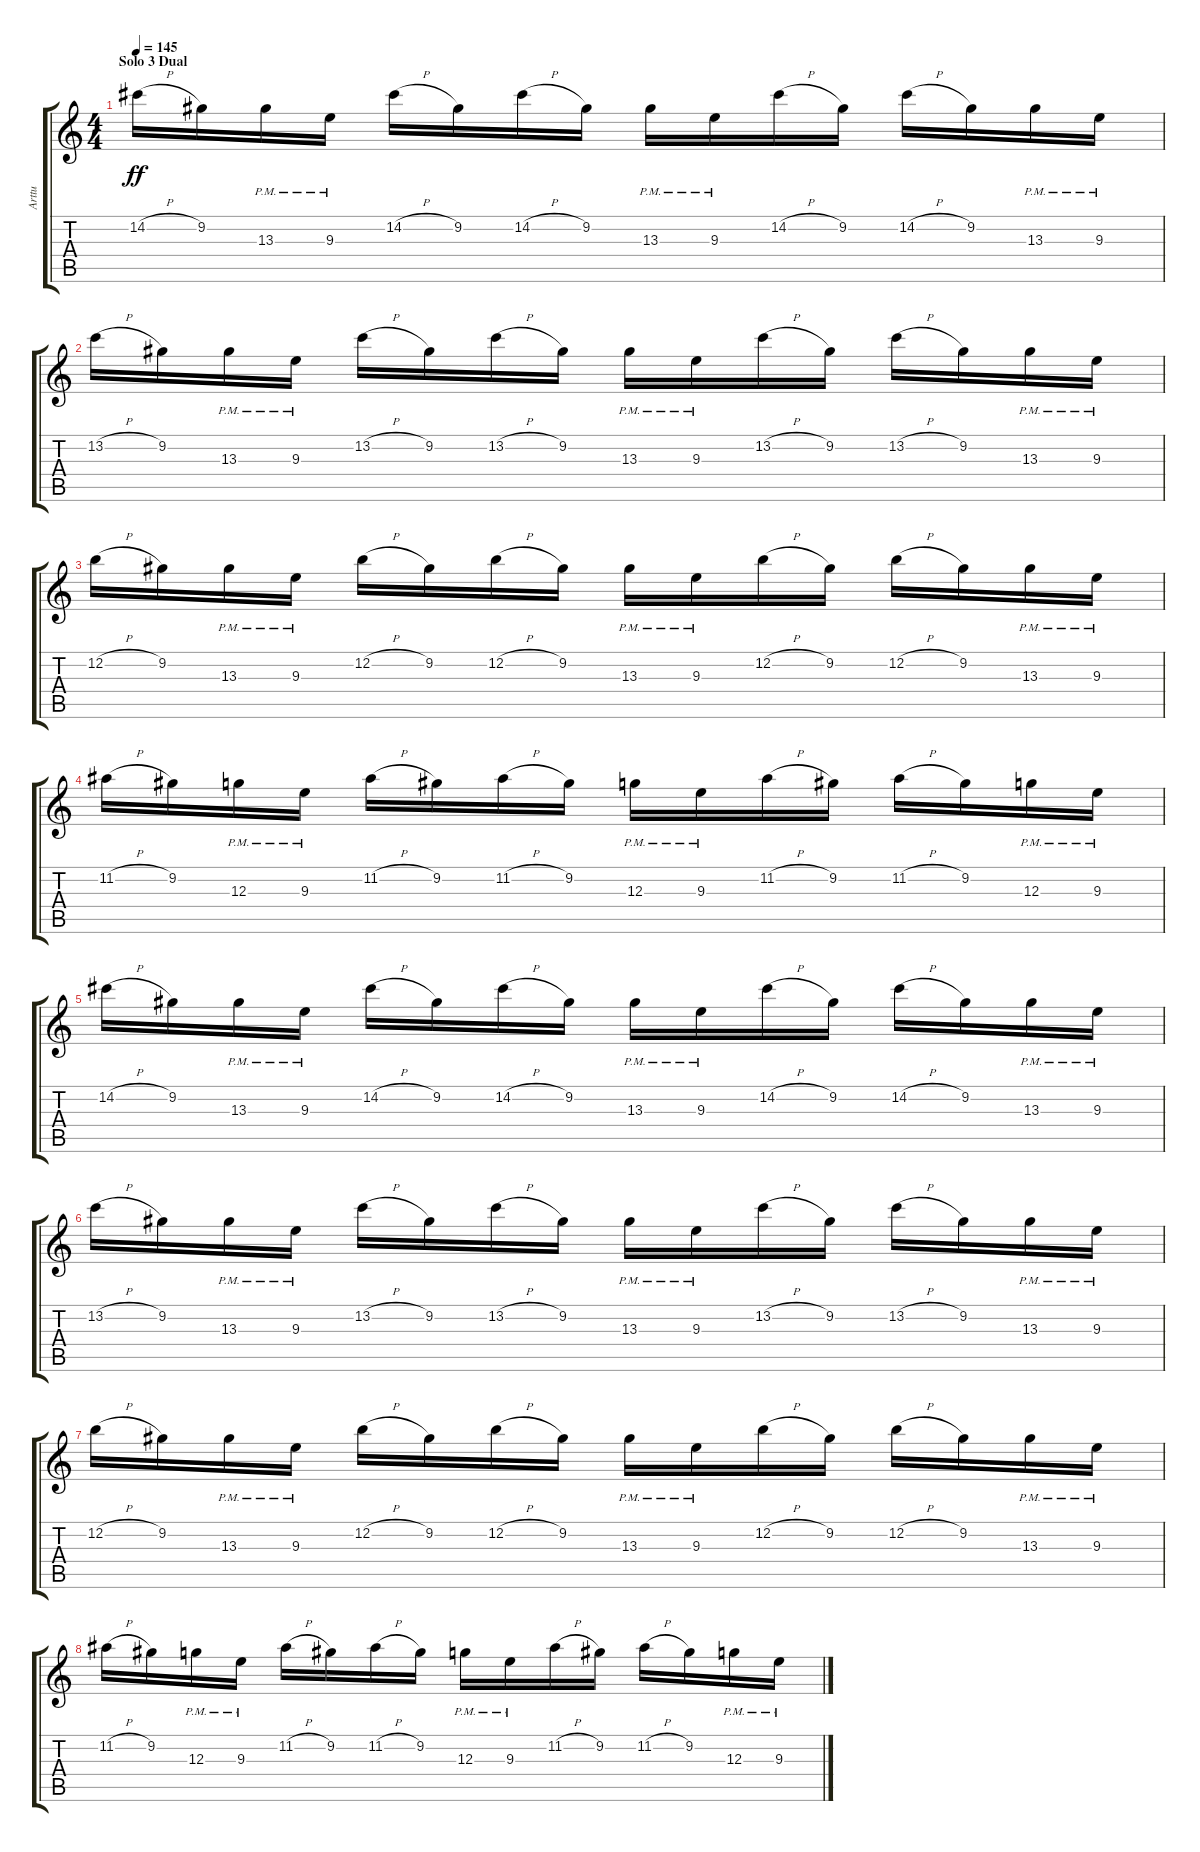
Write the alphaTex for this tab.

\track ("Arttu" "Arttu") {instrument distortionguitar}
\staff {score tabs}
\tuning (E4 B3 G3 D3 A2 E2) {hide}
\ts (4 4)
\section ("" "Solo 3 Dual")
\tempo 145
\clef g2
\ks c
14.2{h}.16{dy ff} 9.2.16 13.3{pm}.16 9.3{pm}.16 14.2{h}.16 9.2.16 14.2{h}.16 9.2.16 13.3{pm}.16 9.3{pm}.16 14.2{h}.16 9.2.16 14.2{h}.16 9.2.16 13.3{pm}.16 9.3{pm}.16 |
13.2{h}.16 9.2.16 13.3{pm}.16 9.3{pm}.16 13.2{h}.16 9.2.16 13.2{h}.16 9.2.16 13.3{pm}.16 9.3{pm}.16 13.2{h}.16 9.2.16 13.2{h}.16 9.2.16 13.3{pm}.16 9.3{pm}.16 |
12.2{h}.16 9.2.16 13.3{pm}.16 9.3{pm}.16 12.2{h}.16 9.2.16 12.2{h}.16 9.2.16 13.3{pm}.16 9.3{pm}.16 12.2{h}.16 9.2.16 12.2{h}.16 9.2.16 13.3{pm}.16 9.3{pm}.16 |
11.2{h}.16 9.2.16 12.3{pm}.16 9.3{pm}.16 11.2{h}.16 9.2.16 11.2{h}.16 9.2.16 12.3{pm}.16 9.3{pm}.16 11.2{h}.16 9.2.16 11.2{h}.16 9.2.16 12.3{pm}.16 9.3{pm}.16 |
14.2{h}.16 9.2.16 13.3{pm}.16 9.3{pm}.16 14.2{h}.16 9.2.16 14.2{h}.16 9.2.16 13.3{pm}.16 9.3{pm}.16 14.2{h}.16 9.2.16 14.2{h}.16 9.2.16 13.3{pm}.16 9.3{pm}.16 |
13.2{h}.16 9.2.16 13.3{pm}.16 9.3{pm}.16 13.2{h}.16 9.2.16 13.2{h}.16 9.2.16 13.3{pm}.16 9.3{pm}.16 13.2{h}.16 9.2.16 13.2{h}.16 9.2.16 13.3{pm}.16 9.3{pm}.16 |
12.2{h}.16 9.2.16 13.3{pm}.16 9.3{pm}.16 12.2{h}.16 9.2.16 12.2{h}.16 9.2.16 13.3{pm}.16 9.3{pm}.16 12.2{h}.16 9.2.16 12.2{h}.16 9.2.16 13.3{pm}.16 9.3{pm}.16 |
11.2{h}.16 9.2.16 12.3{pm}.16 9.3{pm}.16 11.2{h}.16 9.2.16 11.2{h}.16 9.2.16 12.3{pm}.16 9.3{pm}.16 11.2{h}.16 9.2.16 11.2{h}.16 9.2.16 12.3{pm}.16 9.3{pm}.16
